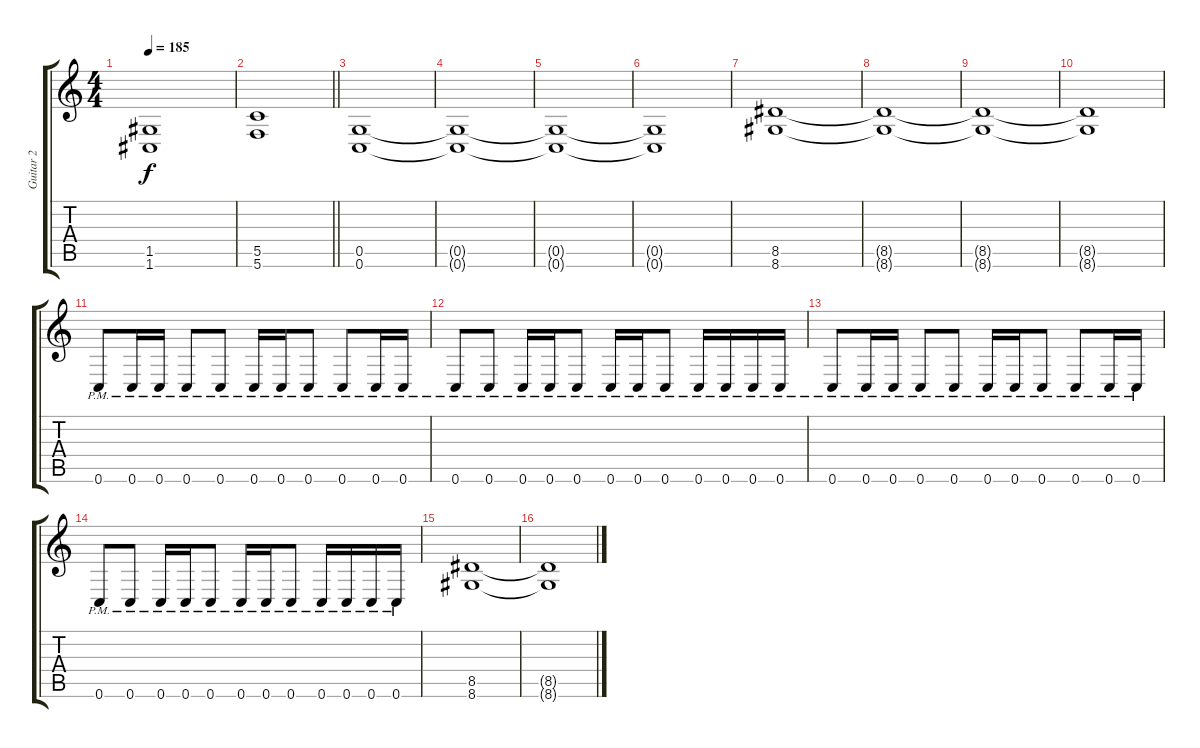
\track ("Guitar 2" "Guitar 2") {instrument overdrivenguitar}
\staff {score tabs}
\tuning (D4 A3 F3 C3 G2 C2) {hide}
\ts (4 4)
\tempo 185
\clef g2
\ks c
(1.5 1.6).1{dy f} |
\barLineRight lightlight
(5.5 5.6).1 |
(0.5 0.6).1 |
(0.5{t} 0.6{t}).1 |
(0.5{t} 0.6{t}).1 |
(0.5{t} 0.6{t}).1 |
(8.5 8.6).1 |
(8.5{t} 8.6{t}).1 |
(8.5{t} 8.6{t}).1 |
(8.5{t} 8.6{t}).1 |
0.6{pm}.8 0.6{pm}.16 0.6{pm}.16 0.6{pm}.8 0.6{pm}.8 0.6{pm}.16 0.6{pm}.16 0.6{pm}.8 0.6{pm}.8 0.6{pm}.16 0.6{pm}.16 |
0.6{pm}.8 0.6{pm}.8 0.6{pm}.16 0.6{pm}.16 0.6{pm}.8 0.6{pm}.16 0.6{pm}.16 0.6{pm}.8 0.6{pm}.16 0.6{pm}.16 0.6{pm}.16 0.6{pm}.16 |
0.6{pm}.8 0.6{pm}.16 0.6{pm}.16 0.6{pm}.8 0.6{pm}.8 0.6{pm}.16 0.6{pm}.16 0.6{pm}.8 0.6{pm}.8 0.6{pm}.16 0.6{pm}.16 |
0.6{pm}.8 0.6{pm}.8 0.6{pm}.16 0.6{pm}.16 0.6{pm}.8 0.6{pm}.16 0.6{pm}.16 0.6{pm}.8 0.6{pm}.16 0.6{pm}.16 0.6{pm}.16 0.6{pm}.16 |
(8.5 8.6).1 |
(8.5{t} 8.6{t}).1
